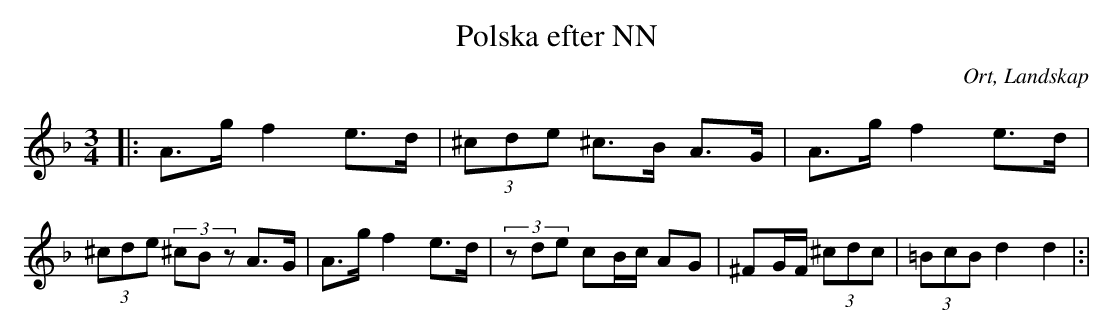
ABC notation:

X:1
T:Polska efter NN
O:Ort, Landskap
M:3/4
L:1/8
K:Dm
|: A>g f2 e>d|(3^cde ^c>B A>G|A>g f2 e>d|(3^cde (3^cBz A>G|A>g f2 e>d|(3zde cB/c/ AG|^FG/F/ (3^cdc|(3=BcB d2 d2|:|
